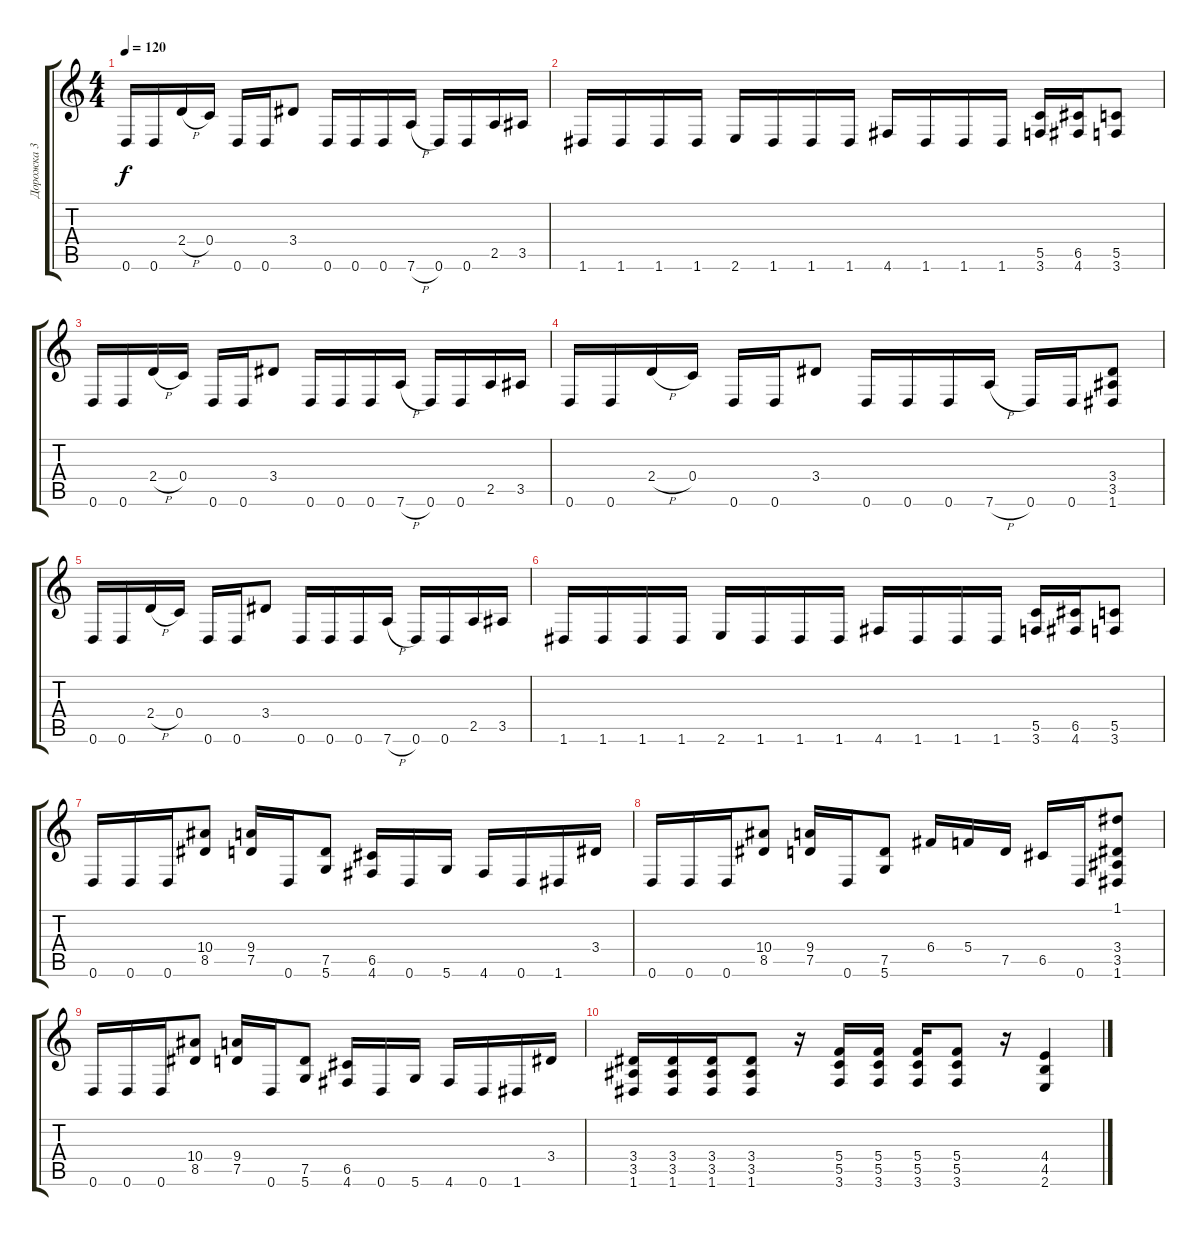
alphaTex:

\track ("Дорожка 3" "Дорожка 3") {instrument overdrivenguitar}
\staff {score tabs}
\tuning (D4 A3 F3 C3 G2 D2) {hide}
\ts (4 4)
\tempo 120
\clef g2
\ks c
0.6.16{dy f} 0.6.16 2.4{h}.16 0.4.16 0.6.16 0.6.16 3.4.8 0.6.16 0.6.16 0.6.16 7.6{h}.16 0.6.16 0.6.16 2.5.16 3.5.16 |
1.6.16 1.6.16 1.6.16 1.6.16 2.6.16 1.6.16 1.6.16 1.6.16 4.6.16 1.6.16 1.6.16 1.6.16 (5.5 3.6).16 (6.5 4.6).16 (5.5 3.6).8 |
0.6.16 0.6.16 2.4{h}.16 0.4.16 0.6.16 0.6.16 3.4.8 0.6.16 0.6.16 0.6.16 7.6{h}.16 0.6.16 0.6.16 2.5.16 3.5.16 |
0.6.16 0.6.16 2.4{h}.16 0.4.16 0.6.16 0.6.16 3.4.8 0.6.16 0.6.16 0.6.16 7.6{h}.16 0.6.16 0.6.16 (3.4 3.5 1.6).8 |
0.6.16 0.6.16 2.4{h}.16 0.4.16 0.6.16 0.6.16 3.4.8 0.6.16 0.6.16 0.6.16 7.6{h}.16 0.6.16 0.6.16 2.5.16 3.5.16 |
1.6.16 1.6.16 1.6.16 1.6.16 2.6.16 1.6.16 1.6.16 1.6.16 4.6.16 1.6.16 1.6.16 1.6.16 (5.5 3.6).16 (6.5 4.6).16 (5.5 3.6).8 |
0.6.16 0.6.16 0.6.16 (10.4 8.5).8 (9.4 7.5).16 0.6.16 (7.5 5.6).8 (6.5 4.6).16 0.6.16 5.6.16 4.6.16 0.6.16 1.6.16 3.4.16 |
0.6.16 0.6.16 0.6.16 (10.4 8.5).8 (9.4 7.5).16 0.6.16 (7.5 5.6).8 6.4.16 5.4.16 7.5.16 6.5.16 0.6.16 (1.1 3.4 3.5 1.6).8 |
0.6.16 0.6.16 0.6.16 (10.4 8.5).8 (9.4 7.5).16 0.6.16 (7.5 5.6).8 (6.5 4.6).16 0.6.16 5.6.16 4.6.16 0.6.16 1.6.16 3.4.16 |
(3.4 3.5 1.6).16 (3.4 3.5 1.6).16 (3.4 3.5 1.6).16 (3.4 3.5 1.6).8 r.16 (5.4 5.5 3.6).16 (5.4 5.5 3.6).16 (5.4 5.5 3.6).16 (5.4 5.5 3.6).8 r.16 (4.4 4.5 2.6).4
